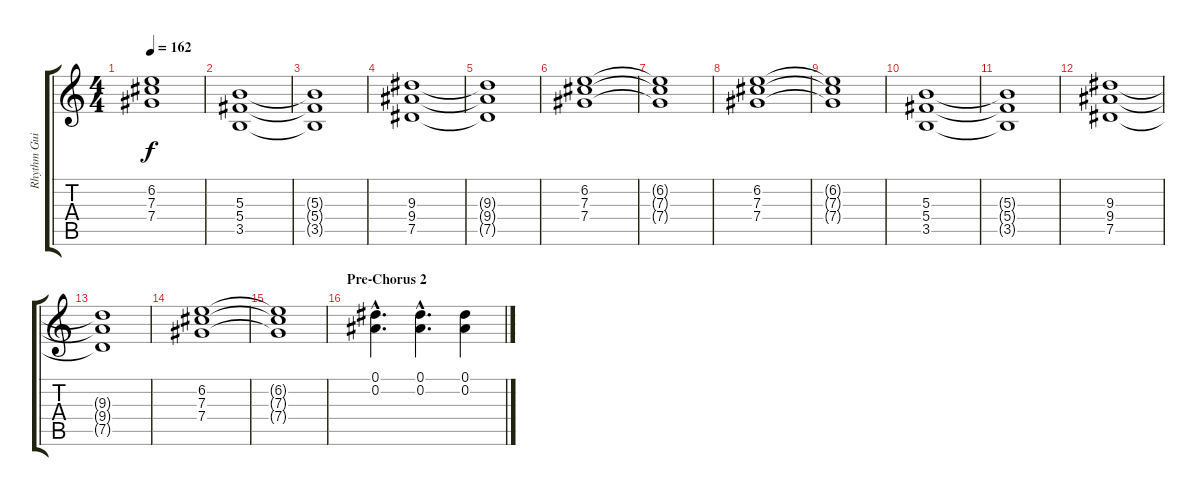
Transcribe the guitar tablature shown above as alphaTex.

\track ("Rhythm Guitar 1" "Rhythm Gui") {instrument distortionguitar}
\staff {score tabs}
\tuning (Eb4 Bb3 Gb3 Db3 Ab2 Eb2) {hide}
\ts (4 4)
\tempo 162
\clef g2
\ks c
(6.2{t} 7.3{t} 7.4{t}).1{dy f} |
(5.3 5.4 3.5).1 |
(5.3{t} 5.4{t} 3.5{t}).1 |
(9.3 9.4 7.5).1 |
(9.3{t} 9.4{t} 7.5{t}).1 |
(6.2 7.3 7.4).1 |
(6.2{t} 7.3{t} 7.4{t}).1 |
(6.2 7.3 7.4).1 |
(6.2{t} 7.3{t} 7.4{t}).1 |
(5.3 5.4 3.5).1 |
(5.3{t} 5.4{t} 3.5{t}).1 |
(9.3 9.4 7.5).1 |
(9.3{t} 9.4{t} 7.5{t}).1 |
(6.2 7.3 7.4).1 |
(6.2{t} 7.3{t} 7.4{t}).1 |
\section ("" "Pre-Chorus 2")
(0.1{hac} 0.2{hac}).4{d} (0.1{hac} 0.2{hac}).4{d} (0.1 0.2).4
